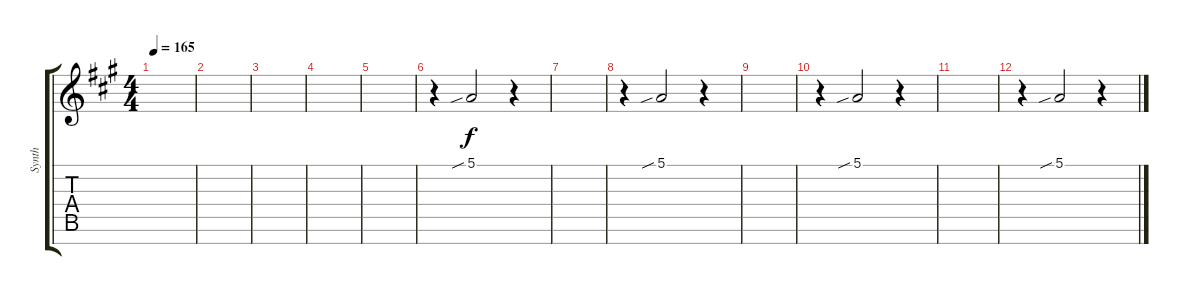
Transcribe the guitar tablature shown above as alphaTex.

\track ("Synth" "Synth") {instrument applause}
\staff {score tabs}
\tuning (E4 B3 G3 D3 A2 E2 B1) {hide}
\ts (4 4)
\tempo 165
\clef g2
\ks a
|
|
|
|
|
r.4 5.1{sib}.2 r.4 |
|
r.4 5.1{sib}.2 r.4 |
|
r.4 5.1{sib}.2 r.4 |
|
r.4 5.1{sib}.2 r.4
